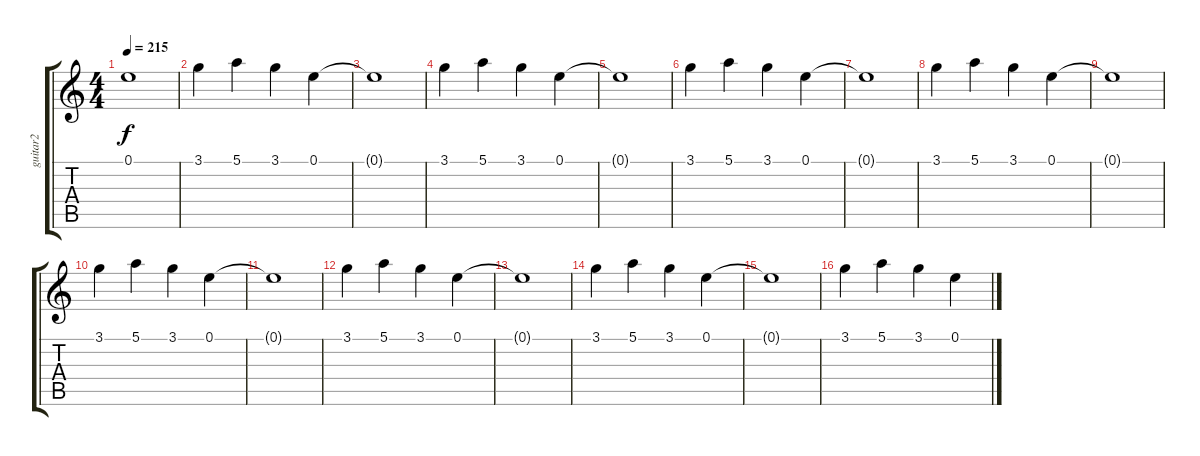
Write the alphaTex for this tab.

\track ("guitar2" "guitar2") {instrument distortionguitar}
\staff {score tabs}
\tuning (E4 B3 G3 D3 A2 E2) {hide}
\ts (4 4)
\tempo 215
\clef g2
\ks c
0.1{t}.1{dy f} |
3.1.4 5.1.4 3.1.4 0.1.4 |
0.1{t}.1 |
3.1.4 5.1.4 3.1.4 0.1.4 |
0.1{t}.1 |
3.1.4 5.1.4 3.1.4 0.1.4 |
0.1{t}.1 |
3.1.4 5.1.4 3.1.4 0.1.4 |
0.1{t}.1 |
3.1.4 5.1.4 3.1.4 0.1.4 |
0.1{t}.1 |
3.1.4 5.1.4 3.1.4 0.1.4 |
0.1{t}.1 |
3.1.4 5.1.4 3.1.4 0.1.4 |
0.1{t}.1 |
3.1.4 5.1.4 3.1.4 0.1.4
